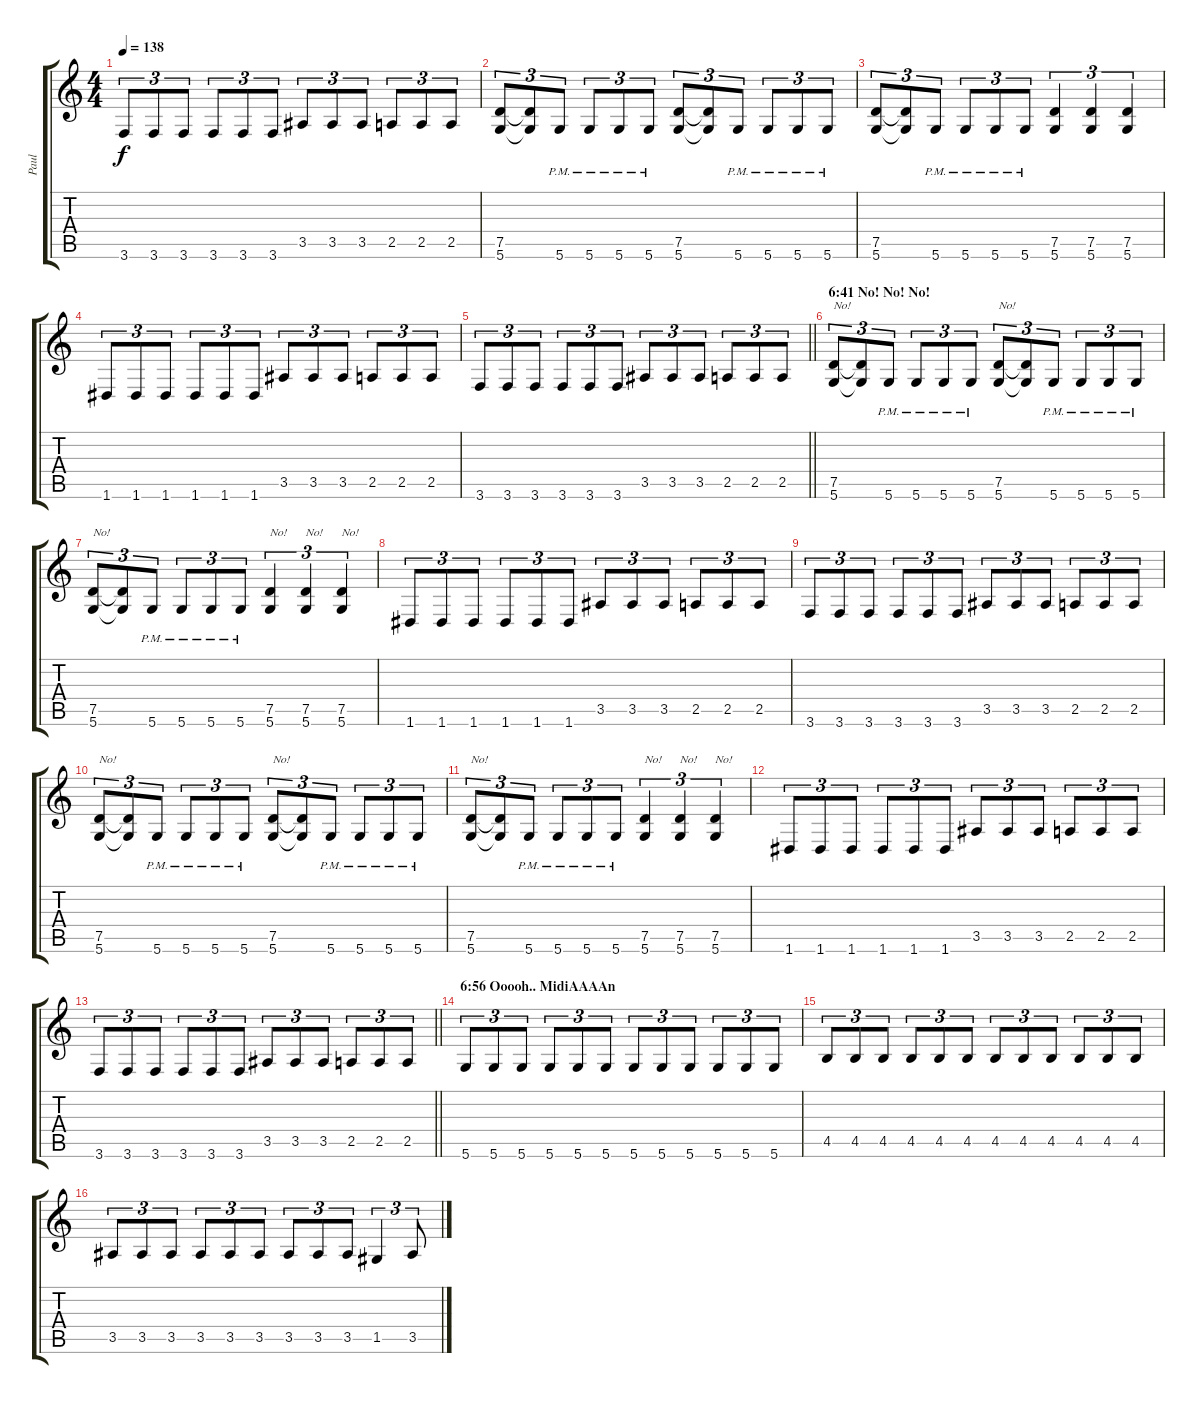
\track ("Paul" "Paul") {instrument distortionguitar}
\staff {score tabs}
\tuning (D4 A3 F3 C3 G2 D2) {hide}
\ts (4 4)
\tempo 138
\clef g2
\ks c
3.6.8{tu (3 2) dy f} 3.6.8{tu (3 2)} 3.6.8{tu (3 2)} 3.6.8{tu (3 2)} 3.6.8{tu (3 2)} 3.6.8{tu (3 2)} 3.5.8{tu (3 2)} 3.5.8{tu (3 2)} 3.5.8{tu (3 2)} 2.5.8{tu (3 2)} 2.5.8{tu (3 2)} 2.5.8{tu (3 2)} |
(7.5 5.6).8{tu (3 2)} (7.5{t} 5.6{t}).8{tu (3 2)} 5.6{pm}.8{tu (3 2)} 5.6{pm}.8{tu (3 2)} 5.6{pm}.8{tu (3 2)} 5.6{pm}.8{tu (3 2)} (7.5 5.6).8{tu (3 2)} (7.5{t} 5.6{t}).8{tu (3 2)} 5.6{pm}.8{tu (3 2)} 5.6{pm}.8{tu (3 2)} 5.6{pm}.8{tu (3 2)} 5.6{pm}.8{tu (3 2)} |
(7.5 5.6).8{tu (3 2)} (7.5{t} 5.6{t}).8{tu (3 2)} 5.6{pm}.8{tu (3 2)} 5.6{pm}.8{tu (3 2)} 5.6{pm}.8{tu (3 2)} 5.6{pm}.8{tu (3 2)} (7.5 5.6).4{tu (3 2)} (7.5 5.6).4{tu (3 2)} (7.5 5.6).4{tu (3 2)} |
1.6.8{tu (3 2)} 1.6.8{tu (3 2)} 1.6.8{tu (3 2)} 1.6.8{tu (3 2)} 1.6.8{tu (3 2)} 1.6.8{tu (3 2)} 3.5.8{tu (3 2)} 3.5.8{tu (3 2)} 3.5.8{tu (3 2)} 2.5.8{tu (3 2)} 2.5.8{tu (3 2)} 2.5.8{tu (3 2)} |
\barLineRight lightlight
3.6.8{tu (3 2)} 3.6.8{tu (3 2)} 3.6.8{tu (3 2)} 3.6.8{tu (3 2)} 3.6.8{tu (3 2)} 3.6.8{tu (3 2)} 3.5.8{tu (3 2)} 3.5.8{tu (3 2)} 3.5.8{tu (3 2)} 2.5.8{tu (3 2)} 2.5.8{tu (3 2)} 2.5.8{tu (3 2)} |
\section ("" "6:41 No! No! No!")
(7.5 5.6).8{tu (3 2) txt "No!"} (7.5{t} 5.6{t}).8{tu (3 2)} 5.6{pm}.8{tu (3 2)} 5.6{pm}.8{tu (3 2)} 5.6{pm}.8{tu (3 2)} 5.6{pm}.8{tu (3 2)} (7.5 5.6).8{tu (3 2) txt "No!"} (7.5{t} 5.6{t}).8{tu (3 2)} 5.6{pm}.8{tu (3 2)} 5.6{pm}.8{tu (3 2)} 5.6{pm}.8{tu (3 2)} 5.6{pm}.8{tu (3 2)} |
(7.5 5.6).8{tu (3 2) txt "No!"} (7.5{t} 5.6{t}).8{tu (3 2)} 5.6{pm}.8{tu (3 2)} 5.6{pm}.8{tu (3 2)} 5.6{pm}.8{tu (3 2)} 5.6{pm}.8{tu (3 2)} (7.5 5.6).4{tu (3 2) txt "No!"} (7.5 5.6).4{tu (3 2) txt "No!"} (7.5 5.6).4{tu (3 2) txt "No!"} |
1.6.8{tu (3 2)} 1.6.8{tu (3 2)} 1.6.8{tu (3 2)} 1.6.8{tu (3 2)} 1.6.8{tu (3 2)} 1.6.8{tu (3 2)} 3.5.8{tu (3 2)} 3.5.8{tu (3 2)} 3.5.8{tu (3 2)} 2.5.8{tu (3 2)} 2.5.8{tu (3 2)} 2.5.8{tu (3 2)} |
3.6.8{tu (3 2)} 3.6.8{tu (3 2)} 3.6.8{tu (3 2)} 3.6.8{tu (3 2)} 3.6.8{tu (3 2)} 3.6.8{tu (3 2)} 3.5.8{tu (3 2)} 3.5.8{tu (3 2)} 3.5.8{tu (3 2)} 2.5.8{tu (3 2)} 2.5.8{tu (3 2)} 2.5.8{tu (3 2)} |
(7.5 5.6).8{tu (3 2) txt "No!"} (7.5{t} 5.6{t}).8{tu (3 2)} 5.6{pm}.8{tu (3 2)} 5.6{pm}.8{tu (3 2)} 5.6{pm}.8{tu (3 2)} 5.6{pm}.8{tu (3 2)} (7.5 5.6).8{tu (3 2) txt "No!"} (7.5{t} 5.6{t}).8{tu (3 2)} 5.6{pm}.8{tu (3 2)} 5.6{pm}.8{tu (3 2)} 5.6{pm}.8{tu (3 2)} 5.6{pm}.8{tu (3 2)} |
(7.5 5.6).8{tu (3 2) txt "No!"} (7.5{t} 5.6{t}).8{tu (3 2)} 5.6{pm}.8{tu (3 2)} 5.6{pm}.8{tu (3 2)} 5.6{pm}.8{tu (3 2)} 5.6{pm}.8{tu (3 2)} (7.5 5.6).4{tu (3 2) txt "No!"} (7.5 5.6).4{tu (3 2) txt "No!"} (7.5 5.6).4{tu (3 2) txt "No!"} |
1.6.8{tu (3 2)} 1.6.8{tu (3 2)} 1.6.8{tu (3 2)} 1.6.8{tu (3 2)} 1.6.8{tu (3 2)} 1.6.8{tu (3 2)} 3.5.8{tu (3 2)} 3.5.8{tu (3 2)} 3.5.8{tu (3 2)} 2.5.8{tu (3 2)} 2.5.8{tu (3 2)} 2.5.8{tu (3 2)} |
\barLineRight lightlight
3.6.8{tu (3 2)} 3.6.8{tu (3 2)} 3.6.8{tu (3 2)} 3.6.8{tu (3 2)} 3.6.8{tu (3 2)} 3.6.8{tu (3 2)} 3.5.8{tu (3 2)} 3.5.8{tu (3 2)} 3.5.8{tu (3 2)} 2.5.8{tu (3 2)} 2.5.8{tu (3 2)} 2.5.8{tu (3 2)} |
\section ("" "6:56 Ooooh.. MidiAAAAn")
5.6.8{tu (3 2)} 5.6.8{tu (3 2)} 5.6.8{tu (3 2)} 5.6.8{tu (3 2)} 5.6.8{tu (3 2)} 5.6.8{tu (3 2)} 5.6.8{tu (3 2)} 5.6.8{tu (3 2)} 5.6.8{tu (3 2)} 5.6.8{tu (3 2)} 5.6.8{tu (3 2)} 5.6.8{tu (3 2)} |
4.5.8{tu (3 2)} 4.5.8{tu (3 2)} 4.5.8{tu (3 2)} 4.5.8{tu (3 2)} 4.5.8{tu (3 2)} 4.5.8{tu (3 2)} 4.5.8{tu (3 2)} 4.5.8{tu (3 2)} 4.5.8{tu (3 2)} 4.5.8{tu (3 2)} 4.5.8{tu (3 2)} 4.5.8{tu (3 2)} |
3.5.8{tu (3 2)} 3.5.8{tu (3 2)} 3.5.8{tu (3 2)} 3.5.8{tu (3 2)} 3.5.8{tu (3 2)} 3.5.8{tu (3 2)} 3.5.8{tu (3 2)} 3.5.8{tu (3 2)} 3.5.8{tu (3 2)} 1.5.4{tu (3 2)} 3.5.8{tu (3 2)}
